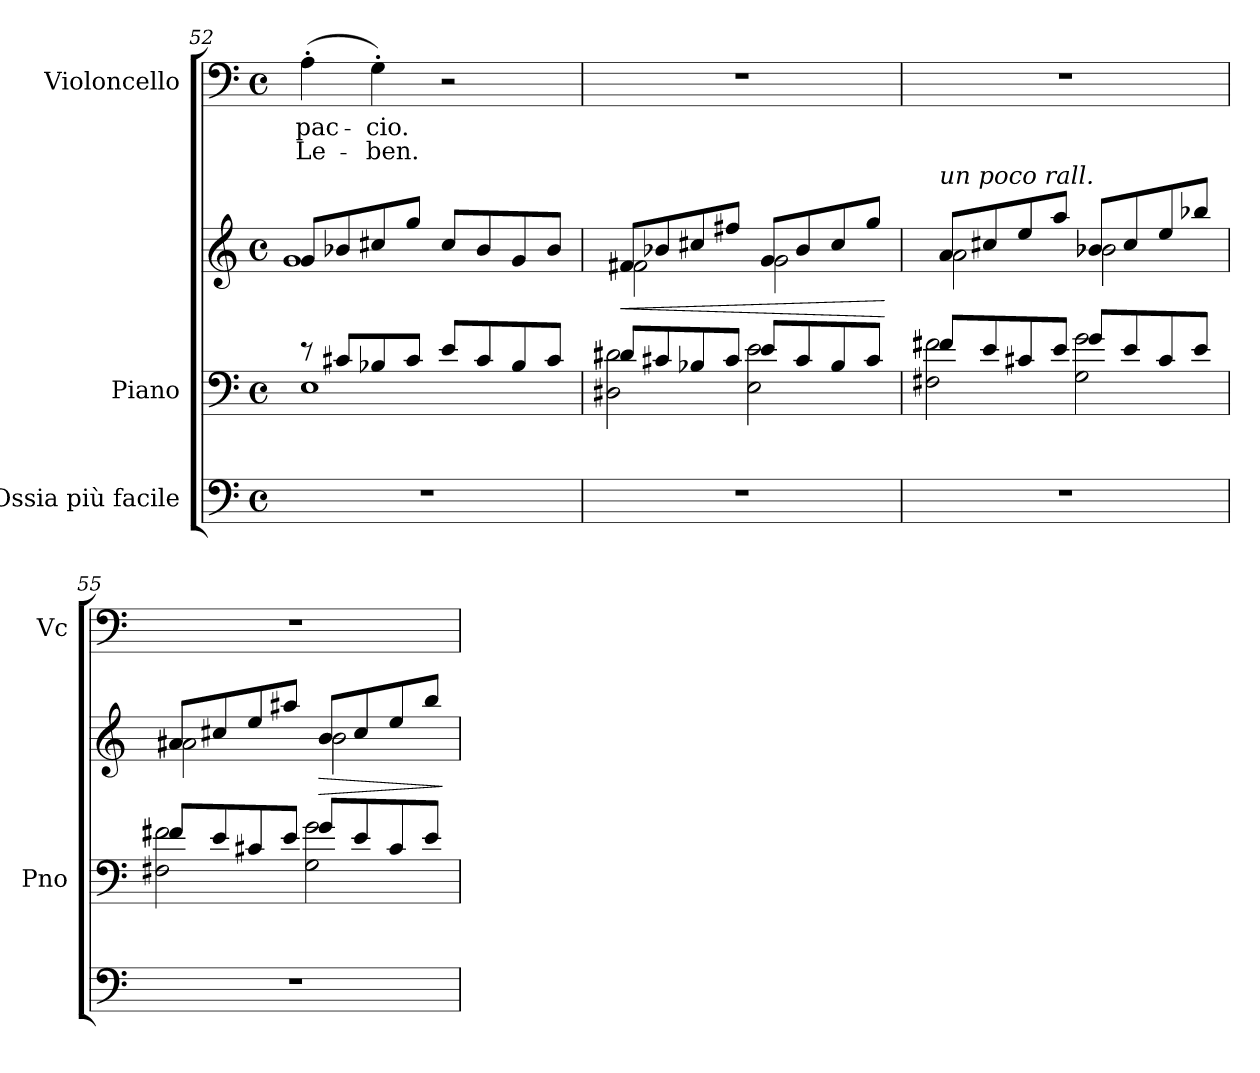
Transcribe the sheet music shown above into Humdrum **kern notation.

**kern	**kern	**kern	**dynam	**kern	**text	**text
*part3	*part2	*part2	*part2	*part1	*part1	*part1
*staff4	*staff3	*staff2	*staff2/3	*staff1	*staff1	*staff1
*I"Ossia più facile	*I"Piano	*	*	*I"Violoncello	*	*
*	*I'Pno	*	*	*I'Vc	*	*
*clefF4	*clefF4	*clefG2	*	*clefF4	*	*
*k[]	*k[]	*k[]	*	*k[]	*	*
*M4/4	*M4/4	*M4/4	*	*M4/4	*	*
*met(c)	*met(c)	*met(c)	*	*met(c)	*	*
=52	=52	=52	=52	=52	=52	=52
*	*^	*^	*	*	*	*
!	!	!	!	!	!	!	!LO:LY:b	!LO:LY:b
1r	8r	1E	8g/L	1g	.	(4A'\	-pac-	Le-
.	8c#X/L	.	8b-X/	.	.	.	.	.
!	!	!	!	!	!	!	!LO:LY:b	!LO:LY:b
.	8B-X/	.	8cc#X/	.	.	4G'\)	-cio.	-ben.
.	8c#/J	.	8gg/J	.	.	.	.	.
.	8e/L	.	8cc#/L	.	.	2r	.	.
.	8c#/	.	8b-/	.	.	.	.	.
.	8B-/	.	8g/	.	.	.	.	.
.	8c#/J	.	8b-/J	.	.	.	.	.
=53	=53	=53	=53	=53	=53	=53	=53	=53
!	!	!	!	!	!LO:HP:b	!	!	!
1r	8d#X/L	2D#X\ 2d#\	8f#X/L	2f#\	<	1r	.	.
.	8c#X/	.	8b-X/	.	.	.	.	.
.	8B-X/	.	8cc#X/	.	.	.	.	.
.	8c#/J	.	8ff#X/J	.	.	.	.	.
.	8e/L	2E\ 2e\	8g/L	2g\	.	.	.	.
.	8c#/	.	8b-/	.	.	.	.	.
.	8B-/	.	8cc#/	.	.	.	.	.
.	8c#/J	.	8gg/J	.	.	.	.	.
*	*v	*v	*	*	*	*	*	*
*	*	*v	*v	*	*	*	*
.	.	.	[	.	.	.
!!LO:LB:g=z
=54	=54	=54	=54	=54	=54	=54
*	*^	*^	*	*	*	*
!	!	!	!LO:TX:a:i:t=un poco rall.	!	!	!	!	!
1r	8f#X/L	2F#X\ 2f#\	8a/L	2a\	.	1r	.	.
.	8e/	.	8cc#X/	.	.	.	.	.
.	8c#X/	.	8ee/	.	.	.	.	.
.	8e/J	.	8aa/J	.	.	.	.	.
.	8g/L	2G\ 2g\	8b-X/L	2b-\	.	.	.	.
.	8e/	.	8cc#/	.	.	.	.	.
.	8c#/	.	8ee/	.	.	.	.	.
.	8e/J	.	8bb-X/J	.	.	.	.	.
=55	=55	=55	=55	=55	=55	=55	=55	=55
1r	8f#X/L	2F#X\ 2f#\	8a#X/L	2a#\	.	1r	.	.
.	8e/	.	8cc#X/	.	.	.	.	.
.	8c#X/	.	8ee/	.	.	.	.	.
.	8e/J	.	8aa#X/J	.	.	.	.	.
!	!	!	!	!	!LO:HP:b	!	!	!
.	8g/L	2G\ 2g\	8b/L	2b\	>	.	.	.
.	8e/	.	8cc#/	.	.	.	.	.
.	8c#/	.	8ee/	.	.	.	.	.
.	8e/J	.	8bb/J	.	.	.	.	.
*	*v	*v	*	*	*	*	*	*
*	*	*v	*v	*	*	*	*
.	.	.	]	.	.	.
=	=	=	=	=	=	=
*-	*-	*-	*-	*-	*-	*-
